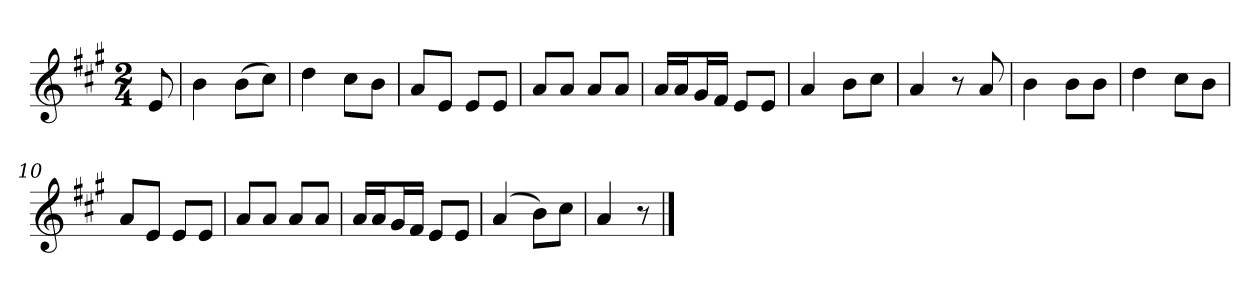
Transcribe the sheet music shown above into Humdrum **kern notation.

**kern
*part1
*staff1
*k[f#c#g#]
*M2/4
*MM120
=
8e
=1
4b
(8bL
8cc#J)
=2
4dd
8cc#L
8bJ
=3
8aL
8eJ
8eL
8eJ
=4
8aL
8aJ
8aL
8aJ
=5
16aLL
16aJ
16g#L
16f#JJ
8eL
8eJ
=6
4a
8bL
8cc#J
=7
4a
8r
8a
=8
4b
8bL
8bJ
=9
4dd
8cc#L
8bJ
=10
8aL
8eJ
8eL
8eJ
=11
8aL
8aJ
8aL
8aJ
=12
16aLL
16aJ
16g#L
16f#JJ
8eL
8eJ
=13
(4a
8bL)
8cc#J
=14
4a
8r
==
*-
